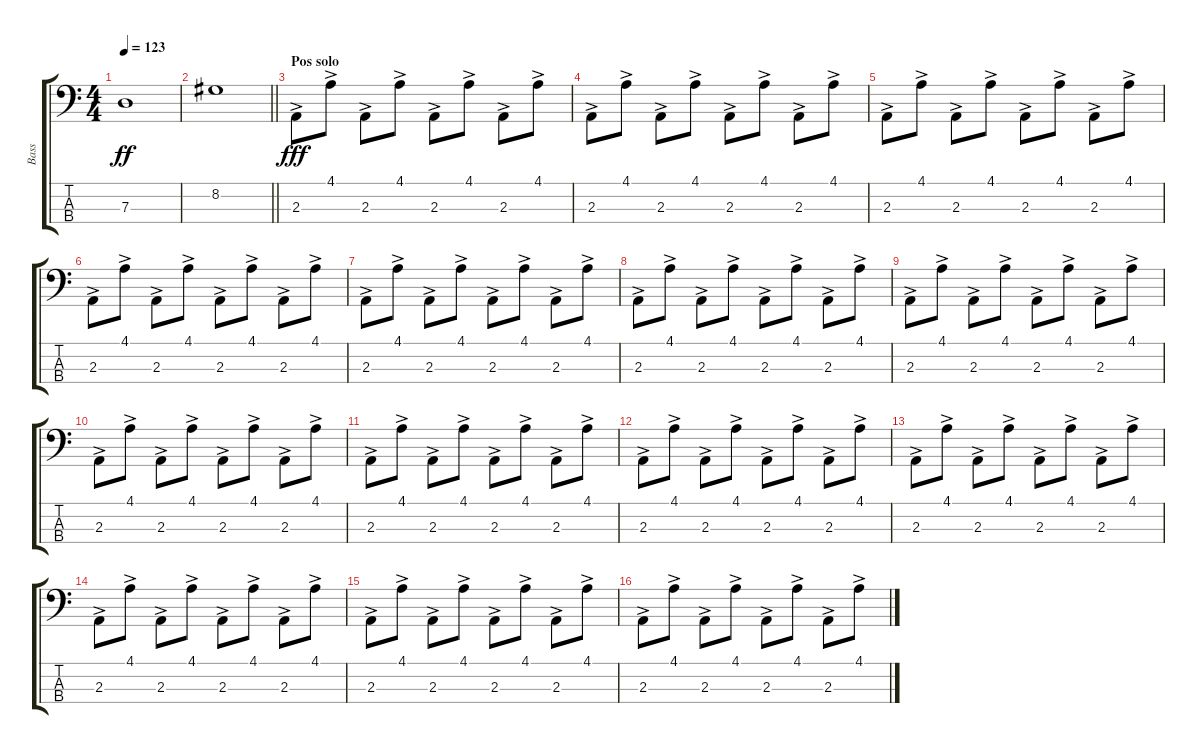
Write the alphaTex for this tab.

\track ("Bass" "Bass") {instrument electricbassfinger}
\staff {score tabs}
\tuning (F2 C2 G1 D1) {hide}
\ts (4 4)
\tempo 123
\clef f4
\ks c
7.3.1{dy ff} |
\barLineRight lightlight
8.2.1 |
\section ("" "Pos solo")
2.3{ac}.8{dy fff} 4.1{ac}.8 2.3{ac}.8 4.1{ac}.8 2.3{ac}.8 4.1{ac}.8 2.3{ac}.8 4.1{ac}.8 |
2.3{ac}.8 4.1{ac}.8 2.3{ac}.8 4.1{ac}.8 2.3{ac}.8 4.1{ac}.8 2.3{ac}.8 4.1{ac}.8 |
2.3{ac}.8 4.1{ac}.8 2.3{ac}.8 4.1{ac}.8 2.3{ac}.8 4.1{ac}.8 2.3{ac}.8 4.1{ac}.8 |
2.3{ac}.8 4.1{ac}.8 2.3{ac}.8 4.1{ac}.8 2.3{ac}.8 4.1{ac}.8 2.3{ac}.8 4.1{ac}.8 |
2.3{ac}.8 4.1{ac}.8 2.3{ac}.8 4.1{ac}.8 2.3{ac}.8 4.1{ac}.8 2.3{ac}.8 4.1{ac}.8 |
2.3{ac}.8 4.1{ac}.8 2.3{ac}.8 4.1{ac}.8 2.3{ac}.8 4.1{ac}.8 2.3{ac}.8 4.1{ac}.8 |
2.3{ac}.8 4.1{ac}.8 2.3{ac}.8 4.1{ac}.8 2.3{ac}.8 4.1{ac}.8 2.3{ac}.8 4.1{ac}.8 |
2.3{ac}.8 4.1{ac}.8 2.3{ac}.8 4.1{ac}.8 2.3{ac}.8 4.1{ac}.8 2.3{ac}.8 4.1{ac}.8 |
2.3{ac}.8 4.1{ac}.8 2.3{ac}.8 4.1{ac}.8 2.3{ac}.8 4.1{ac}.8 2.3{ac}.8 4.1{ac}.8 |
2.3{ac}.8 4.1{ac}.8 2.3{ac}.8 4.1{ac}.8 2.3{ac}.8 4.1{ac}.8 2.3{ac}.8 4.1{ac}.8 |
2.3{ac}.8 4.1{ac}.8 2.3{ac}.8 4.1{ac}.8 2.3{ac}.8 4.1{ac}.8 2.3{ac}.8 4.1{ac}.8 |
2.3{ac}.8 4.1{ac}.8 2.3{ac}.8 4.1{ac}.8 2.3{ac}.8 4.1{ac}.8 2.3{ac}.8 4.1{ac}.8 |
2.3{ac}.8 4.1{ac}.8 2.3{ac}.8 4.1{ac}.8 2.3{ac}.8 4.1{ac}.8 2.3{ac}.8 4.1{ac}.8 |
2.3{ac}.8 4.1{ac}.8 2.3{ac}.8 4.1{ac}.8 2.3{ac}.8 4.1{ac}.8 2.3{ac}.8 4.1{ac}.8
